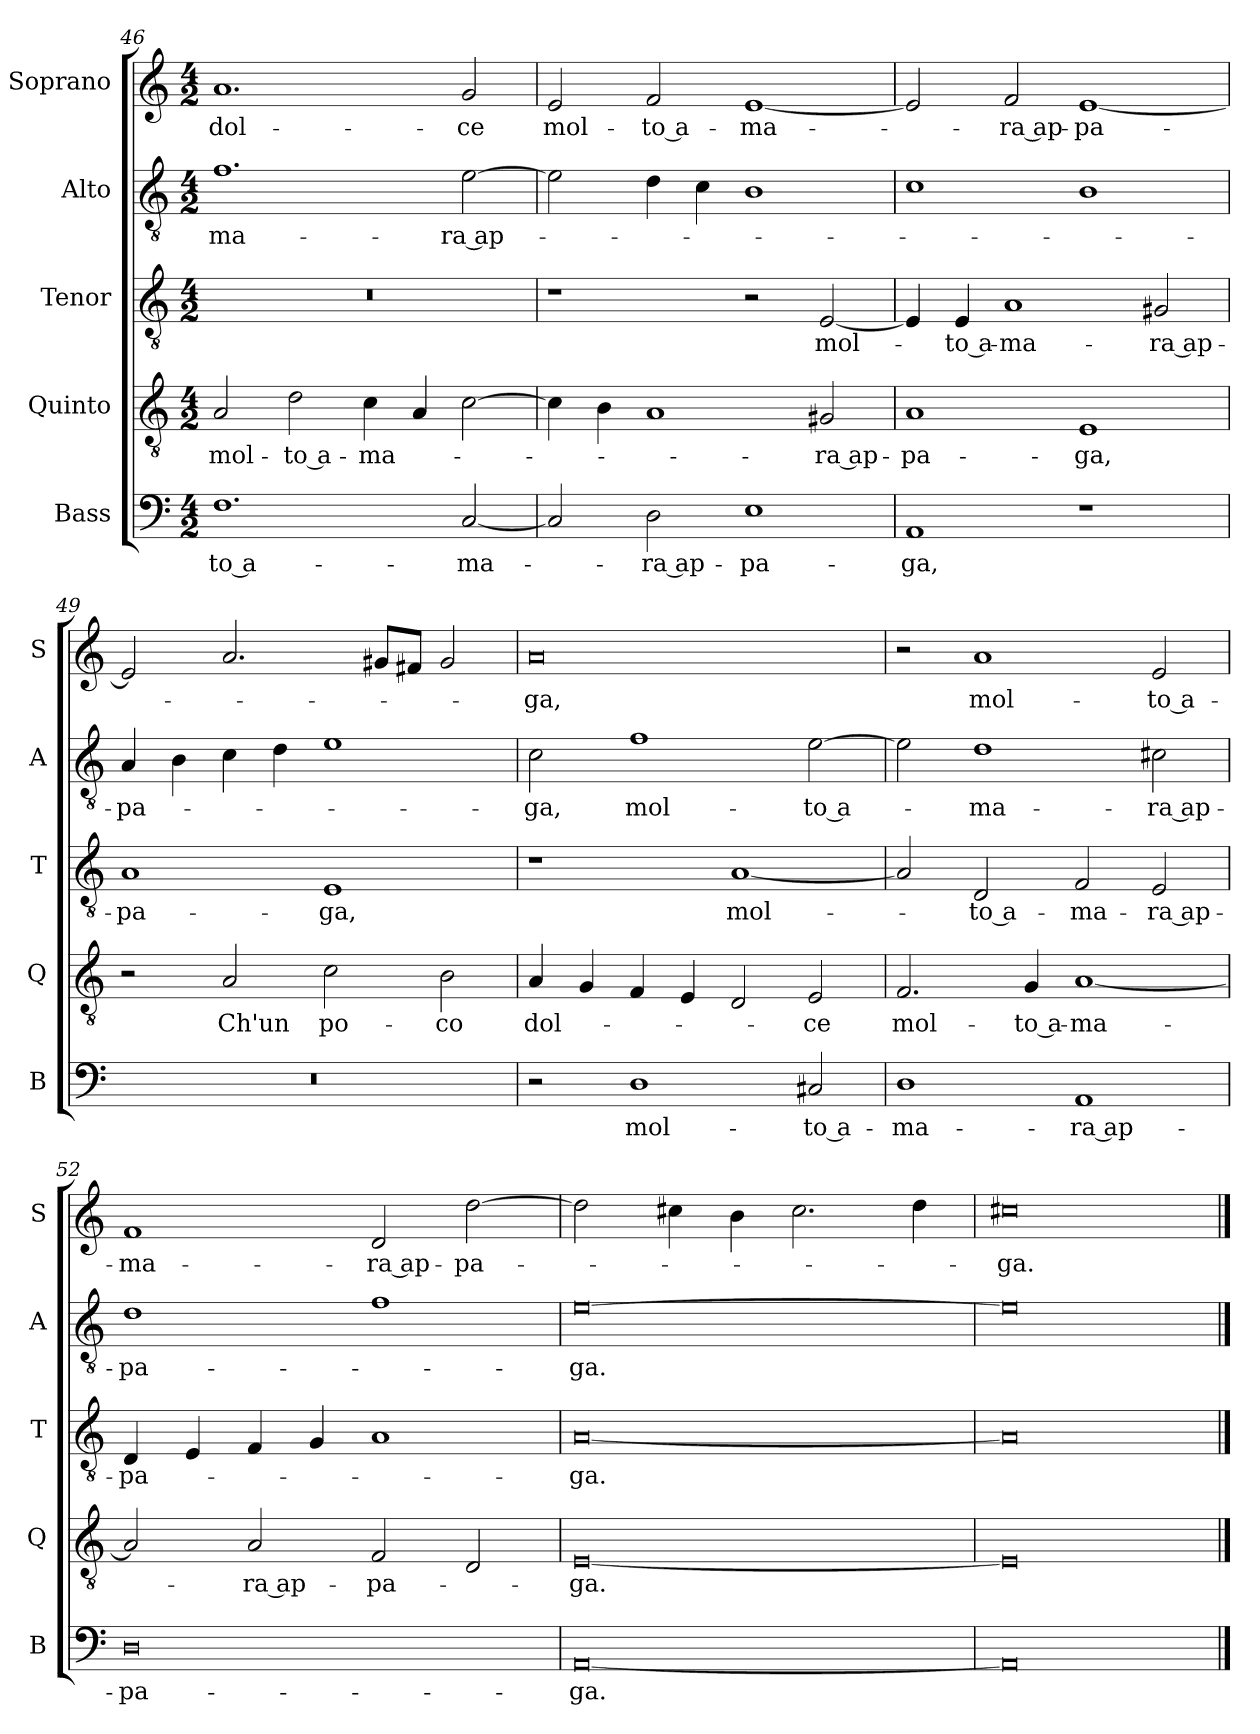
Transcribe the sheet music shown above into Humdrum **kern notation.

**kern	**text	**kern	**text	**kern	**text	**kern	**text	**kern	**text
*part5	*part5	*part4	*part4	*part3	*part3	*part2	*part2	*part1	*part1
*staff5	*staff5	*staff4	*staff4	*staff3	*staff3	*staff2	*staff2	*staff1	*staff1
*I"Bass	*	*I"Quinto	*	*I"Tenor	*	*I"Alto	*	*I"Soprano	*
*I'B	*	*I'Q	*	*I'T	*	*I'A	*	*I'S	*
*clefF4	*	*clefGv2	*	*clefGv2	*	*clefGv2	*	*clefG2	*
*k[]	*	*k[]	*	*k[]	*	*k[]	*	*k[]	*
*C:	*	*C:	*	*C:	*	*C:	*	*C:	*
*M4/2	*	*M4/2	*	*M4/2	*	*M4/2	*	*M4/2	*
=46	=46	=46	=46	=46	=46	=46	=46	=46	=46
!	!LO:LY:b	!	!LO:LY:b	!	!	!	!LO:LY:b	!	!LO:LY:b
1.F	-to a-	2A/	mol-	0r	.	1.f	-ma-	1.a	dol-
!	!	!	!LO:LY:b	!	!	!	!	!	!
.	.	2d\	-to a-	.	.	.	.	.	.
!	!	!	!LO:LY:b	!	!	!	!	!	!
.	.	4c\	-ma-	.	.	.	.	.	.
.	.	4A/	.	.	.	.	.	.	.
!	!LO:LY:b	!	!	!	!	!	!LO:LY:b	!	!LO:LY:b
[2C/	-ma-	[2c\	.	.	.	[2e\	-ra ap-	2g/	-ce
!!LO:LB:g=z
=47	=47	=47	=47	=47	=47	=47	=47	=47	=47
!	!	!	!	!	!	!	!	!	!LO:LY:b
2C/]	.	4c\]	.	1r	.	2e\]	.	2e/	mol-
.	.	4B\	.	.	.	.	.	.	.
!	!LO:LY:b	!	!	!	!	!	!	!	!LO:LY:b
2D\	-ra ap-	1A	.	.	.	4d\	.	2f/	-to a-
.	.	.	.	.	.	4c\	.	.	.
!	!LO:LY:b	!	!	!	!	!	!	!	!LO:LY:b
1E	-pa-	.	.	2r	.	1B	.	[1e	-ma-
!	!	!	!LO:LY:b	!	!LO:LY:b	!	!	!	!
.	.	2G#X/	-ra ap-	[2E/	mol-	.	.	.	.
=48	=48	=48	=48	=48	=48	=48	=48	=48	=48
!	!LO:LY:b	!	!LO:LY:b	!	!	!	!	!	!
1AA	-ga,	1A	-pa-	4E/]	.	1c	.	2e/]	.
!	!	!	!	!	!LO:LY:b	!	!	!	!
.	.	.	.	4E/	-to a-	.	.	.	.
!	!	!	!	!	!LO:LY:b	!	!	!	!LO:LY:b
.	.	.	.	1A	-ma-	.	.	2f/	-ra ap-
!	!	!	!LO:LY:b	!	!	!	!	!	!LO:LY:b
1r	.	1E	-ga,	.	.	1B	.	[1e	-pa-
!	!	!	!	!	!LO:LY:b	!	!	!	!
.	.	.	.	2G#X/	-ra ap-	.	.	.	.
=49	=49	=49	=49	=49	=49	=49	=49	=49	=49
!	!	!	!	!	!LO:LY:b	!	!LO:LY:b	!	!
0r	.	2r	.	1A	-pa-	4A/	-pa-	2e/]	.
.	.	.	.	.	.	4B\	.	.	.
!	!	!	!LO:LY:b	!	!	!	!	!	!
.	.	2A/	Ch'un	.	.	4c\	.	2.a/	.
.	.	.	.	.	.	4d\	.	.	.
!	!	!	!LO:LY:b	!	!LO:LY:b	!	!	!	!
.	.	2c\	po-	1E	-ga,	1e	.	.	.
.	.	.	.	.	.	.	.	8g#X/L	.
.	.	.	.	.	.	.	.	8f#X/J	.
!	!	!	!LO:LY:b	!	!	!	!	!	!
.	.	2B\	-co	.	.	.	.	2g#/	.
=50	=50	=50	=50	=50	=50	=50	=50	=50	=50
!	!	!	!LO:LY:b	!	!	!	!LO:LY:b	!	!LO:LY:b
2r	.	4A/	dol-	1r	.	2c\	-ga,	0a	-ga,
.	.	4G/	.	.	.	.	.	.	.
!	!LO:LY:b	!	!	!	!	!	!LO:LY:b	!	!
1D	mol-	4F/	.	.	.	1f	mol-	.	.
.	.	4E/	.	.	.	.	.	.	.
!	!	!	!	!	!LO:LY:b	!	!	!	!
.	.	2D/	.	[1A	mol-	.	.	.	.
!	!LO:LY:b	!	!LO:LY:b	!	!	!	!LO:LY:b	!	!
2C#X/	-to a-	2E/	-ce	.	.	[2e\	-to a-	.	.
!!LO:LB:g=z
=51	=51	=51	=51	=51	=51	=51	=51	=51	=51
!	!LO:LY:b	!	!LO:LY:b	!	!	!	!	!	!
1D	-ma-	2.F/	mol-	2A/]	.	2e\]	.	2r	.
!	!	!	!	!	!LO:LY:b	!	!LO:LY:b	!	!LO:LY:b
.	.	.	.	2D/	-to a-	1d	-ma-	1a	mol-
!	!	!	!LO:LY:b	!	!	!	!	!	!
.	.	4G/	-to a-	.	.	.	.	.	.
!	!LO:LY:b	!	!LO:LY:b	!	!LO:LY:b	!	!	!	!
1AA	-ra ap-	[1A	-ma-	2F/	-ma-	.	.	.	.
!	!	!	!	!	!LO:LY:b	!	!LO:LY:b	!	!LO:LY:b
.	.	.	.	2E/	-ra ap-	2c#X\	-ra ap-	2e/	-to a-
=52	=52	=52	=52	=52	=52	=52	=52	=52	=52
!	!LO:LY:b	!	!	!	!LO:LY:b	!	!LO:LY:b	!	!LO:LY:b
0D	-pa-	2A/]	.	4D/	-pa-	1d	-pa-	1f	-ma-
.	.	.	.	4E/	.	.	.	.	.
!	!	!	!LO:LY:b	!	!	!	!	!	!
.	.	2A/	-ra ap-	4F/	.	.	.	.	.
.	.	.	.	4G/	.	.	.	.	.
!	!	!	!LO:LY:b	!	!	!	!	!	!LO:LY:b
.	.	2F/	-pa-	1A	.	1f	.	2d/	-ra ap-
!	!	!	!	!	!	!	!	!	!LO:LY:b
.	.	2D/	.	.	.	.	.	[2dd\	-pa-
=53	=53	=53	=53	=53	=53	=53	=53	=53	=53
!	!LO:LY:b	!	!LO:LY:b	!	!LO:LY:b	!	!LO:LY:b	!	!
[0AA	-ga.	[0E	-ga.	[0A	-ga.	[0e	-ga.	2dd\]	.
.	.	.	.	.	.	.	.	4cc#X\	.
.	.	.	.	.	.	.	.	4b\	.
.	.	.	.	.	.	.	.	2.cc#\	.
.	.	.	.	.	.	.	.	4dd\	.
=54	=54	=54	=54	=54	=54	=54	=54	=54	=54
!	!	!	!	!	!	!	!	!	!LO:LY:b
0AA]	.	0E]	.	0A]	.	0e]	.	0cc#X	-ga.
==	==	==	==	==	==	==	==	==	==
*-	*-	*-	*-	*-	*-	*-	*-	*-	*-
